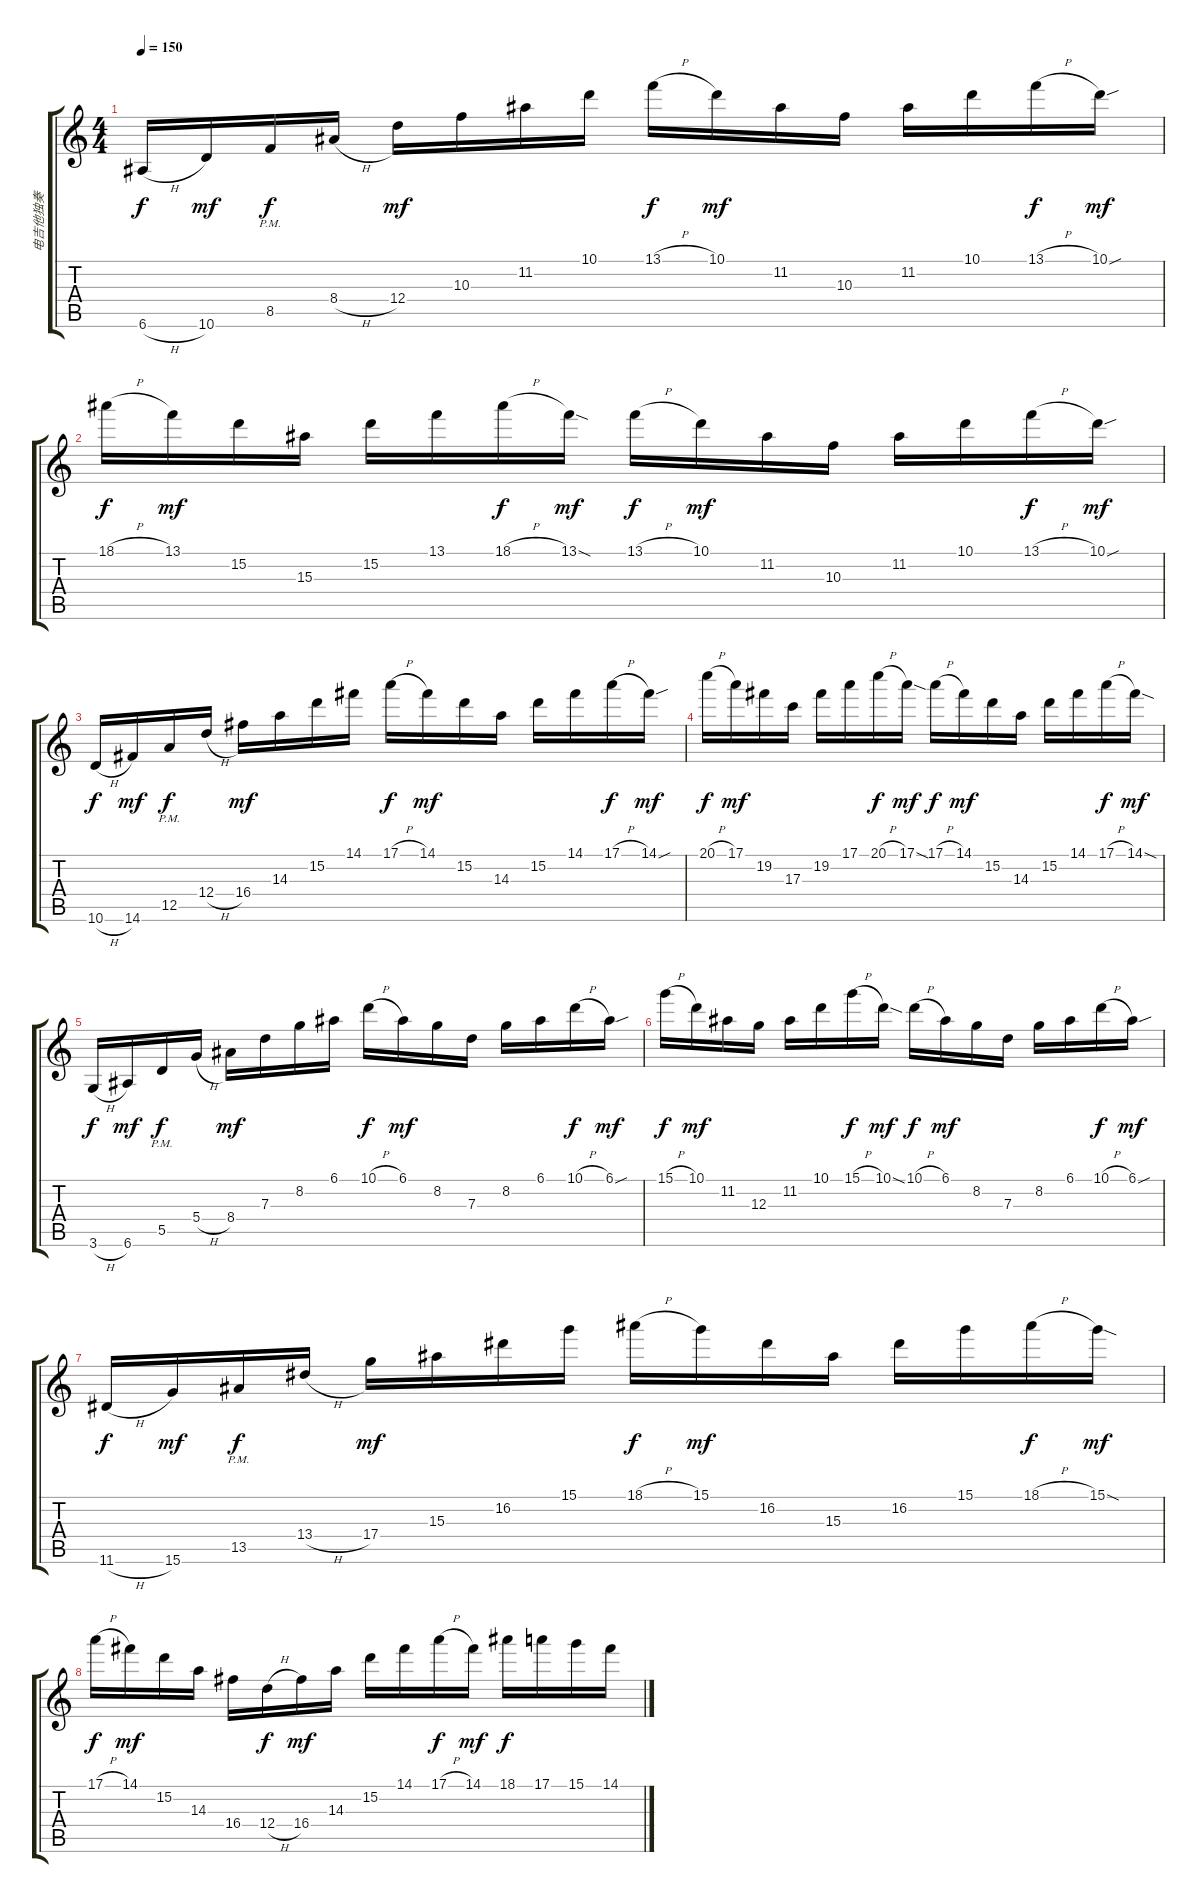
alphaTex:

\track ("电吉他独奏" "电吉他独奏") {instrument overdrivenguitar}
\staff {score tabs}
\tuning (E4 B3 G3 D3 A2 E2) {hide}
\ts (4 4)
\tempo 150
\clef g2
\ks c
6.6{h}.16{dy f} 10.6.16{dy mf} 8.5{pm}.16{dy f} 8.4{h}.16 12.4.16{dy mf} 10.3.16 11.2.16 10.1.16 13.1{h}.16{dy f} 10.1.16{dy mf} 11.2.16 10.3.16 11.2.16 10.1.16 13.1{h}.16{dy f} 10.1{sou}.16{dy mf} |
18.1{h}.16{dy f} 13.1.16{dy mf} 15.2.16 15.3.16 15.2.16 13.1.16 18.1{h}.16{dy f} 13.1{sod}.16{dy mf} 13.1{h}.16{dy f} 10.1.16{dy mf} 11.2.16 10.3.16 11.2.16 10.1.16 13.1{h}.16{dy f} 10.1{sou}.16{dy mf} |
10.6{h}.16{dy f} 14.6.16{dy mf} 12.5{pm}.16{dy f} 12.4{h}.16 16.4.16{dy mf} 14.3.16 15.2.16 14.1.16 17.1{h}.16{dy f} 14.1.16{dy mf} 15.2.16 14.3.16 15.2.16 14.1.16 17.1{h}.16{dy f} 14.1{sou}.16{dy mf} |
20.1{h}.16{dy f} 17.1.16{dy mf} 19.2.16 17.3.16 19.2.16 17.1.16 20.1{h}.16{dy f} 17.1{sod}.16{dy mf} 17.1{h}.16{dy f} 14.1.16{dy mf} 15.2.16 14.3.16 15.2.16 14.1.16 17.1{h}.16{dy f} 14.1{sod}.16{dy mf} |
3.6{h}.16{dy f} 6.6.16{dy mf} 5.5{pm}.16{dy f} 5.4{h}.16 8.4.16{dy mf} 7.3.16 8.2.16 6.1.16 10.1{h}.16{dy f} 6.1.16{dy mf} 8.2.16 7.3.16 8.2.16 6.1.16 10.1{h}.16{dy f} 6.1{sou}.16{dy mf} |
15.1{h}.16{dy f} 10.1.16{dy mf} 11.2.16 12.3.16 11.2.16 10.1.16 15.1{h}.16{dy f} 10.1{sod}.16{dy mf} 10.1{h}.16{dy f} 6.1.16{dy mf} 8.2.16 7.3.16 8.2.16 6.1.16 10.1{h}.16{dy f} 6.1{sou}.16{dy mf} |
11.6{h}.16{dy f} 15.6.16{dy mf} 13.5{pm}.16{dy f} 13.4{h}.16 17.4.16{dy mf} 15.3.16 16.2.16 15.1.16 18.1{h}.16{dy f} 15.1.16{dy mf} 16.2.16{txt ""} 15.3.16 16.2.16 15.1.16 18.1{h}.16{dy f} 15.1{sod}.16{dy mf} |
17.1{h}.16{dy f} 14.1.16{dy mf} 15.2.16 14.3.16 16.4.16 12.4{h}.16{dy f} 16.4.16{dy mf} 14.3.16 15.2.16 14.1.16 17.1{h}.16{dy f} 14.1.16{dy mf} 18.1.16{dy f} 17.1.16 15.1.16 14.1.16
